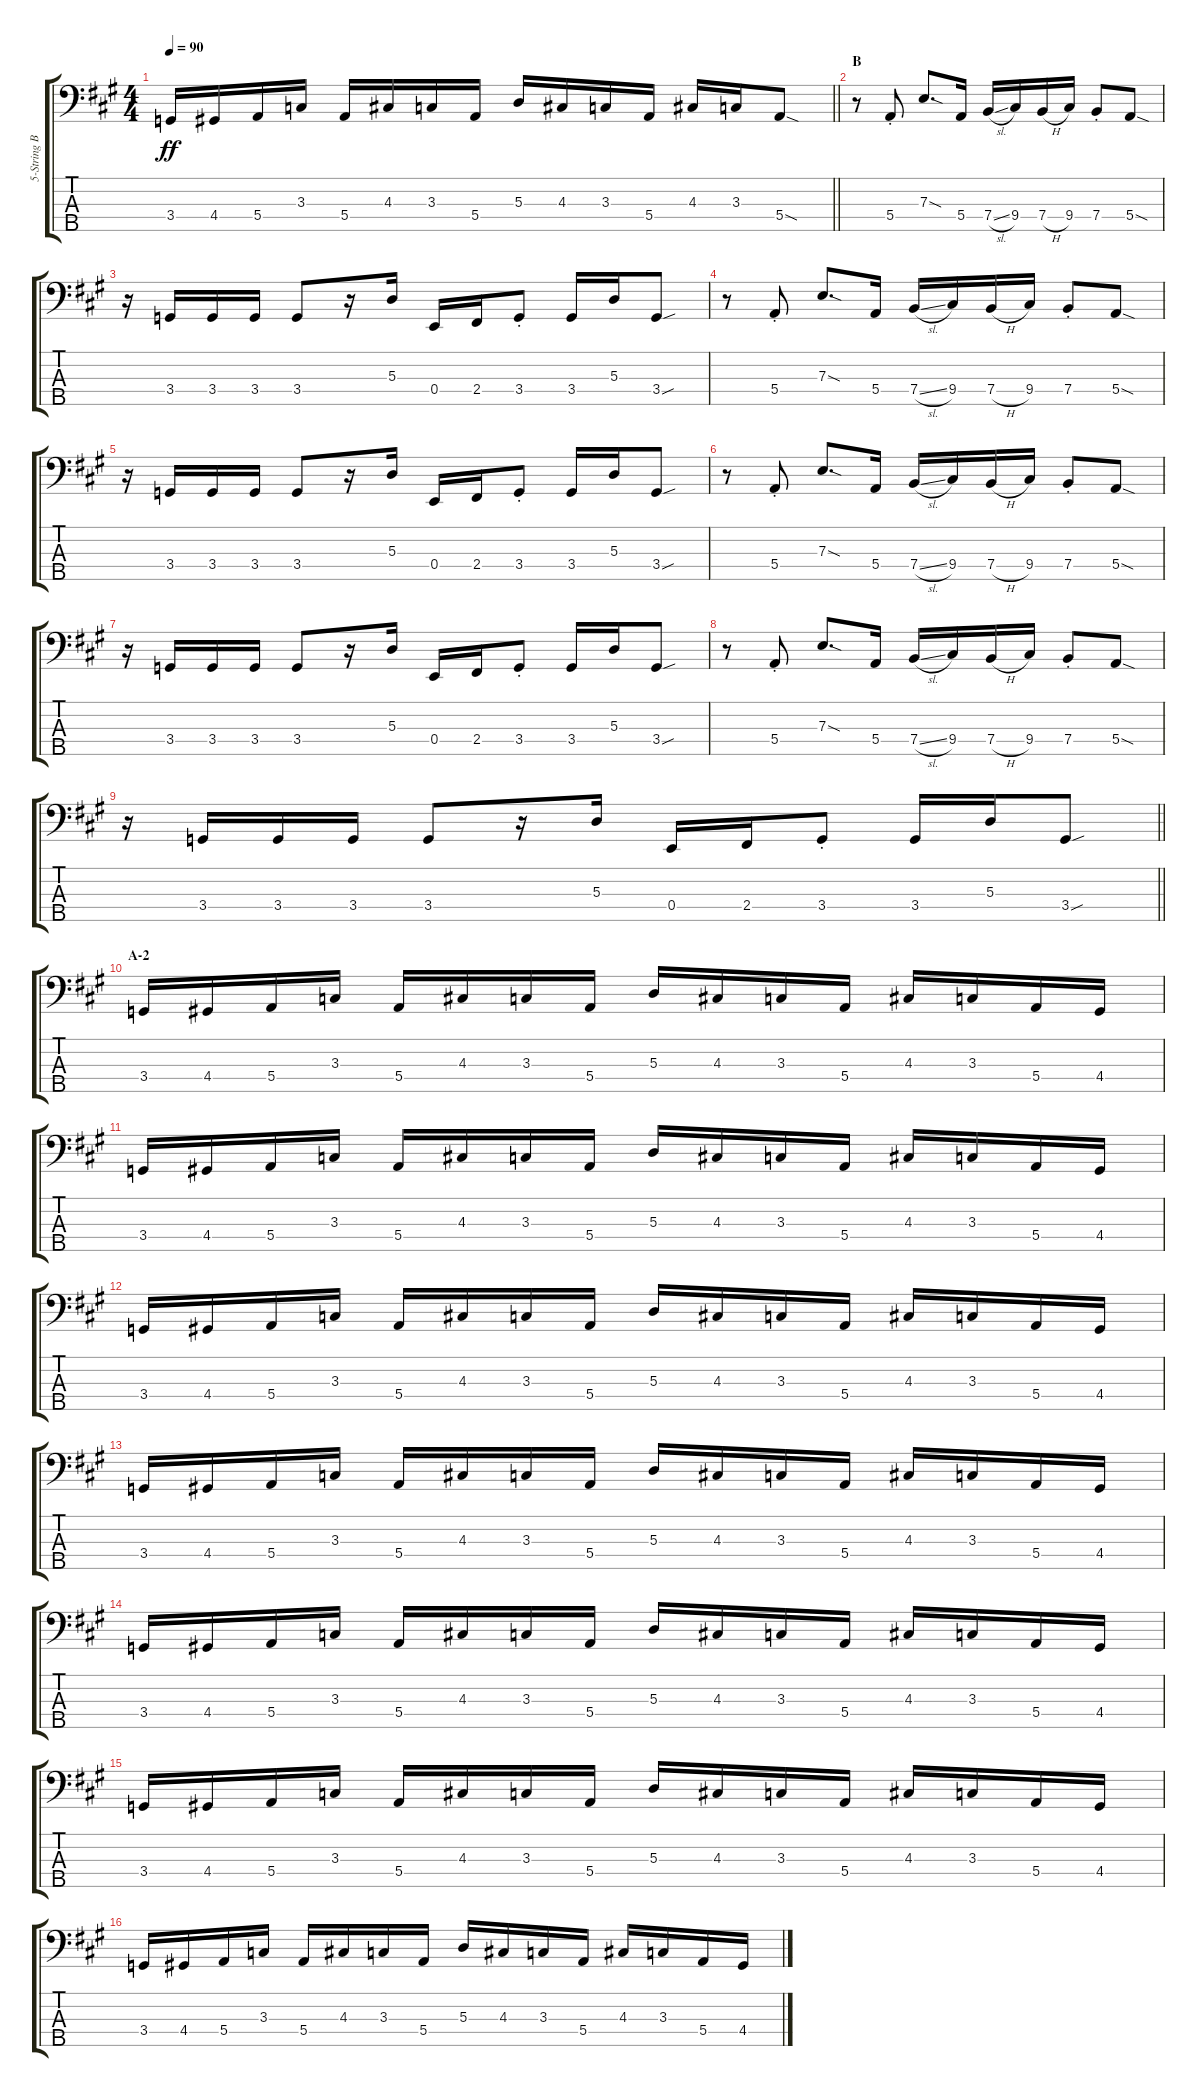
\track ("5-String Bass" "5-String B") {instrument electricbassfinger}
\staff {score tabs}
\tuning (G2 D2 A1 E1 B0) {hide}
\ts (4 4)
\tempo 90
\clef f4
\barLineRight lightlight
\ks a
3.4.16{dy ff} 4.4.16 5.4.16 3.3.16 5.4.16 4.3.16 3.3.16 5.4.16 5.3.16 4.3.16 3.3.16 5.4.16 4.3.16 3.3.16 5.4{sod}.8 |
\section ("" "B")
r.8 5.4{st}.8 7.3{sod}.8{d} 5.4.16 7.4{sl}.16 9.4.16 7.4{h}.16 9.4.16 7.4{st}.8 5.4{sod}.8 |
r.16 3.4.16 3.4.16 3.4.16 3.4.8 r.16 5.3.16 0.4.16 2.4.16 3.4{st}.8 3.4.16 5.3.16 3.4{sou}.8 |
r.8 5.4{st}.8 7.3{sod}.8{d} 5.4.16 7.4{sl}.16 9.4.16 7.4{h}.16 9.4.16 7.4{st}.8 5.4{sod}.8 |
r.16 3.4.16 3.4.16 3.4.16 3.4.8 r.16 5.3.16 0.4.16 2.4.16 3.4{st}.8 3.4.16 5.3.16 3.4{sou}.8 |
r.8 5.4{st}.8 7.3{sod}.8{d} 5.4.16 7.4{sl}.16 9.4.16 7.4{h}.16 9.4.16 7.4{st}.8 5.4{sod}.8 |
r.16 3.4.16 3.4.16 3.4.16 3.4.8 r.16 5.3.16 0.4.16 2.4.16 3.4{st}.8 3.4.16 5.3.16 3.4{sou}.8 |
r.8 5.4{st}.8 7.3{sod}.8{d} 5.4.16 7.4{sl}.16 9.4.16 7.4{h}.16 9.4.16 7.4{st}.8 5.4{sod}.8 |
\barLineRight lightlight
r.16 3.4.16 3.4.16 3.4.16 3.4.8 r.16 5.3.16 0.4.16 2.4.16 3.4{st}.8 3.4.16 5.3.16 3.4{sou}.8 |
\section ("" "A-2")
3.4.16 4.4.16 5.4.16 3.3.16 5.4.16 4.3.16 3.3.16 5.4.16 5.3.16 4.3.16 3.3.16 5.4.16 4.3.16 3.3.16 5.4.16 4.4.16 |
3.4.16 4.4.16 5.4.16 3.3.16 5.4.16 4.3.16 3.3.16 5.4.16 5.3.16 4.3.16 3.3.16 5.4.16 4.3.16 3.3.16 5.4.16 4.4.16 |
3.4.16 4.4.16 5.4.16 3.3.16 5.4.16 4.3.16 3.3.16 5.4.16 5.3.16 4.3.16 3.3.16 5.4.16 4.3.16 3.3.16 5.4.16 4.4.16 |
3.4.16 4.4.16 5.4.16 3.3.16 5.4.16 4.3.16 3.3.16 5.4.16 5.3.16 4.3.16 3.3.16 5.4.16 4.3.16 3.3.16 5.4.16 4.4.16 |
3.4.16 4.4.16 5.4.16 3.3.16 5.4.16 4.3.16 3.3.16 5.4.16 5.3.16 4.3.16 3.3.16 5.4.16 4.3.16 3.3.16 5.4.16 4.4.16 |
3.4.16 4.4.16 5.4.16 3.3.16 5.4.16 4.3.16 3.3.16 5.4.16 5.3.16 4.3.16 3.3.16 5.4.16 4.3.16 3.3.16 5.4.16 4.4.16 |
3.4.16 4.4.16 5.4.16 3.3.16 5.4.16 4.3.16 3.3.16 5.4.16 5.3.16 4.3.16 3.3.16 5.4.16 4.3.16 3.3.16 5.4.16 4.4.16
